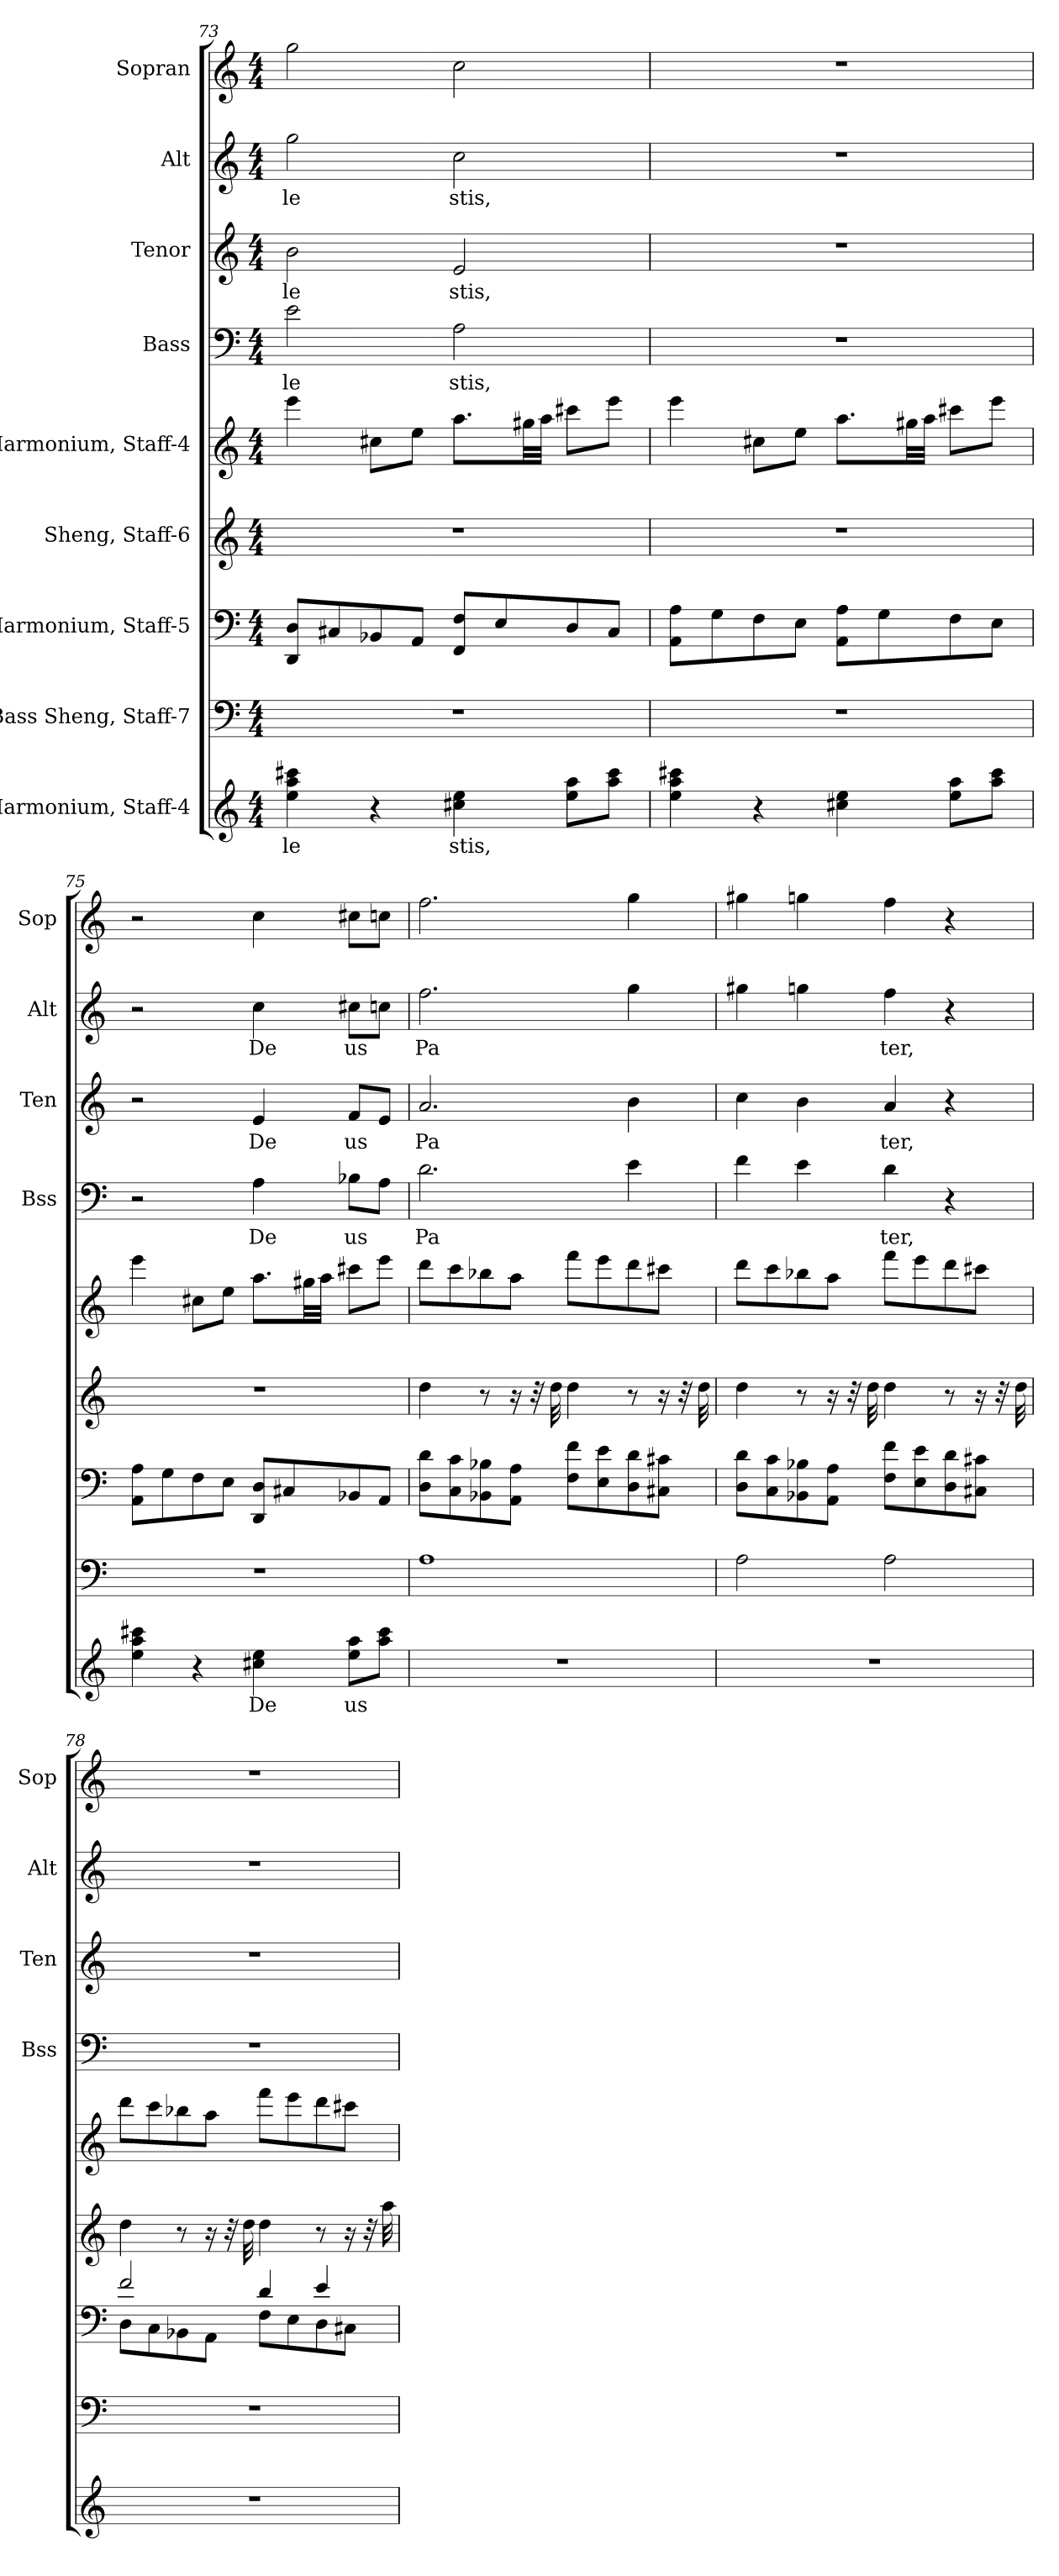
**kern	**text	**kern	**kern	**kern	**kern	**kern	**text	**kern	**text	**kern	**text	**kern
*part9	*part9	*part8	*part7	*part6	*part5	*part4	*part4	*part3	*part3	*part2	*part2	*part1
*staff9	*staff9	*staff8	*staff7	*staff6	*staff5	*staff4	*staff4	*staff3	*staff3	*staff2	*staff2	*staff1
*I"Harmonium, Staff-4	*	*I"Bass Sheng, Staff-7	*I"Harmonium, Staff-5	*I"Sheng, Staff-6	*I"Harmonium, Staff-4	*I"Bass	*	*I"Tenor	*	*I"Alt	*	*I"Sopran
*	*	*	*	*	*	*I'Bss	*	*I'Ten	*	*I'Alt	*	*I'Sop
*clefG2	*	*clefF4	*clefF4	*clefG2	*clefG2	*clefF4	*	*clefG2	*	*clefG2	*	*clefG2
*	*	*	*	*	*	*	*	*ITrd4c7	*	*ITrd2c3	*	*ITrd2c3
*k[]	*	*k[]	*k[]	*k[]	*k[]	*k[]	*	*k[b-]	*	*k[f#c#g#]	*	*k[f#c#g#]
*M4/4	*	*M4/4	*M4/4	*M4/4	*M4/4	*M4/4	*	*M4/4	*	*M4/4	*	*M4/4
=73	=73	=73	=73	=73	=73	=73	=73	=73	=73	=73	=73	=73
4ee\ 4aa\ 4ccc#X\	le	1r	8DD/ 8D/L	1r	4eee\	2e\	le	2e\	le	2ee\	le	2ee\
.	.	.	8C#X/	.	.	.	.	.	.	.	.	.
4r	.	.	8BB-X/	.	8cc#X\L	.	.	.	.	.	.	.
.	.	.	8AA/J	.	8ee\J	.	.	.	.	.	.	.
4cc#X\ 4ee\	stis,	.	8FF/ 8F/L	.	8.aa\L	2A\	stis,	2A/	stis,	2a\	stis,	2a\
.	.	.	8E/	.	.	.	.	.	.	.	.	.
.	.	.	.	.	32gg#X\LL	.	.	.	.	.	.	.
.	.	.	.	.	32aa\JJJ	.	.	.	.	.	.	.
8ee\ 8aa\L	.	.	8D/	.	8ccc#X\L	.	.	.	.	.	.	.
8aa\ 8ccc#\J	.	.	8C#/J	.	8eee\J	.	.	.	.	.	.	.
=74	=74	=74	=74	=74	=74	=74	=74	=74	=74	=74	=74	=74
4ee\ 4aa\ 4ccc#X\	.	1r	8AA\ 8A\L	1r	4eee\	1r	.	1r	.	1r	.	1r
.	.	.	8G\	.	.	.	.	.	.	.	.	.
4r	.	.	8F\	.	8cc#X\L	.	.	.	.	.	.	.
.	.	.	8E\J	.	8ee\J	.	.	.	.	.	.	.
4cc#X\ 4ee\	.	.	8AA\ 8A\L	.	8.aa\L	.	.	.	.	.	.	.
.	.	.	8G\	.	.	.	.	.	.	.	.	.
.	.	.	.	.	32gg#X\LL	.	.	.	.	.	.	.
.	.	.	.	.	32aa\JJJ	.	.	.	.	.	.	.
8ee\ 8aa\L	.	.	8F\	.	8ccc#X\L	.	.	.	.	.	.	.
8aa\ 8ccc#\J	.	.	8E\J	.	8eee\J	.	.	.	.	.	.	.
!!LO:PB:g=z
=75	=75	=75	=75	=75	=75	=75	=75	=75	=75	=75	=75	=75
4ee\ 4aa\ 4ccc#X\	.	1r	8AA\ 8A\L	1r	4eee\	2r	.	2r	.	2r	.	2r
.	.	.	8G\	.	.	.	.	.	.	.	.	.
4r	.	.	8F\	.	8cc#X\L	.	.	.	.	.	.	.
.	.	.	8E\J	.	8ee\J	.	.	.	.	.	.	.
4cc#X\ 4ee\	De	.	8DD/ 8D/L	.	8.aa\L	4A\	De	4A/	De	4a\	De	4a\
.	.	.	8C#X/	.	.	.	.	.	.	.	.	.
.	.	.	.	.	32gg#X\LL	.	.	.	.	.	.	.
.	.	.	.	.	32aa\JJJ	.	.	.	.	.	.	.
8ee\ 8aa\L	us	.	8BB-X/	.	8ccc#X\L	8B-X\L	us	8B-/L	us	8a#X\L	us	8a#X\L
8aa\ 8ccc#\J	.	.	8AA/J	.	8eee\J	8A\J	.	8A/J	.	8an\J	.	8an\J
=76	=76	=76	=76	=76	=76	=76	=76	=76	=76	=76	=76	=76
1r	.	1A	8D\ 8d\L	4dd\	8ddd\L	2.d\	Pa	2.d/	Pa	2.dd\	Pa	2.dd\
.	.	.	8C\ 8c\	.	8ccc\	.	.	.	.	.	.	.
.	.	.	8BB-X\ 8B-X\	8r	8bb-X\	.	.	.	.	.	.	.
.	.	.	8AA\ 8A\J	16r	8aa\J	.	.	.	.	.	.	.
.	.	.	.	32r	.	.	.	.	.	.	.	.
.	.	.	.	32dd\	.	.	.	.	.	.	.	.
.	.	.	8F\ 8f\L	4dd\	8fff\L	.	.	.	.	.	.	.
.	.	.	8E\ 8e\	.	8eee\	.	.	.	.	.	.	.
.	.	.	8D\ 8d\	8r	8ddd\	4e\	.	4e\	.	4ee\	.	4ee\
.	.	.	8C#X\ 8c#X\J	16r	8ccc#X\J	.	.	.	.	.	.	.
.	.	.	.	32r	.	.	.	.	.	.	.	.
.	.	.	.	32dd\	.	.	.	.	.	.	.	.
!!LO:PB:g=z
=77	=77	=77	=77	=77	=77	=77	=77	=77	=77	=77	=77	=77
1r	.	2A\	8D\ 8d\L	4dd\	8ddd\L	4f\	.	4f\	.	4ee#X\	.	4ee#X\
.	.	.	8C\ 8c\	.	8ccc\	.	.	.	.	.	.	.
.	.	.	8BB-X\ 8B-X\	8r	8bb-X\	4e\	.	4e\	.	4een\	.	4een\
.	.	.	8AA\ 8A\J	16r	8aa\J	.	.	.	.	.	.	.
.	.	.	.	32r	.	.	.	.	.	.	.	.
.	.	.	.	32dd\	.	.	.	.	.	.	.	.
.	.	2A\	8F\ 8f\L	4dd\	8fff\L	4d\	ter,	4d/	ter,	4dd\	ter,	4dd\
.	.	.	8E\ 8e\	.	8eee\	.	.	.	.	.	.	.
.	.	.	8D\ 8d\	8r	8ddd\	4r	.	4r	.	4r	.	4r
.	.	.	8C#X\ 8c#X\J	16r	8ccc#X\J	.	.	.	.	.	.	.
.	.	.	.	32r	.	.	.	.	.	.	.	.
.	.	.	.	32dd\	.	.	.	.	.	.	.	.
=78	=78	=78	=78	=78	=78	=78	=78	=78	=78	=78	=78	=78
*	*	*	*^	*	*	*	*	*	*	*	*	*
1r	.	1r	2f/	8D\L	4dd\	8ddd\L	1r	.	1r	.	1r	.	1r
.	.	.	.	8C\	.	8ccc\	.	.	.	.	.	.	.
.	.	.	.	8BB-X\	8r	8bb-X\	.	.	.	.	.	.	.
.	.	.	.	8AA\J	16r	8aa\J	.	.	.	.	.	.	.
.	.	.	.	.	32r	.	.	.	.	.	.	.	.
.	.	.	.	.	32dd\	.	.	.	.	.	.	.	.
.	.	.	4d/	8F\L	4dd\	8fff\L	.	.	.	.	.	.	.
.	.	.	.	8E\	.	8eee\	.	.	.	.	.	.	.
.	.	.	4e/	8D\	8r	8ddd\	.	.	.	.	.	.	.
.	.	.	.	8C#X\J	16r	8ccc#X\J	.	.	.	.	.	.	.
.	.	.	.	.	32r	.	.	.	.	.	.	.	.
.	.	.	.	.	32aa\	.	.	.	.	.	.	.	.
*	*	*	*v	*v	*	*	*	*	*	*	*	*	*
=	=	=	=	=	=	=	=	=	=	=	=	=
*-	*-	*-	*-	*-	*-	*-	*-	*-	*-	*-	*-	*-
